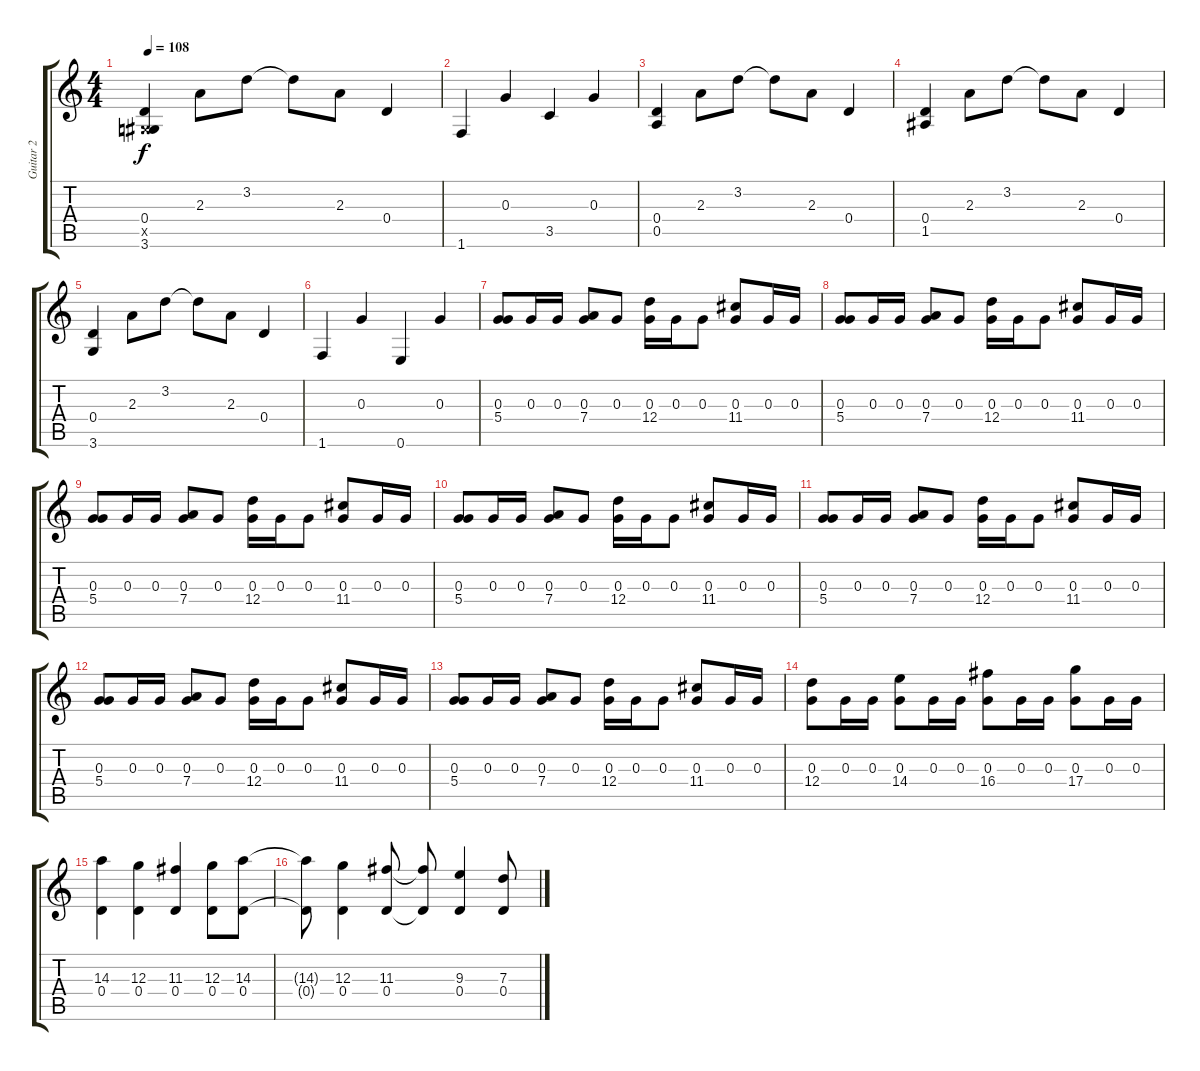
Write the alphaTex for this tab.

\track ("Guitar 2" "Guitar 2") {instrument overdrivenguitar}
\staff {score tabs}
\tuning (E4 B3 G3 D3 A2 E2) {hide}
\ts (4 4)
\tempo 108
\clef g2
\ks c
(0.4 -1.5{x} 3.6).4{dy f} 2.3.8 3.2.8 3.2{t}.8 2.3.8 0.4.4 |
1.6.4 0.3.4 3.5.4 0.3.4 |
(0.4 0.5).4 2.3.8 3.2.8 3.2{t}.8 2.3.8 0.4.4 |
(0.4 1.5).4 2.3.8 3.2.8 3.2{t}.8 2.3.8 0.4.4 |
(0.4 3.6).4 2.3.8 3.2.8 3.2{t}.8 2.3.8 0.4.4 |
1.6.4 0.3.4 0.6.4 0.3.4 |
(0.3 5.4).8 0.3.16 0.3.16 (0.3 7.4).8 0.3.8 (0.3 12.4).16 0.3.16 0.3.8 (0.3 11.4).8 0.3.16 0.3.16 |
(0.3 5.4).8 0.3.16 0.3.16 (0.3 7.4).8 0.3.8 (0.3 12.4).16 0.3.16 0.3.8 (0.3 11.4).8 0.3.16 0.3.16 |
(0.3 5.4).8 0.3.16 0.3.16 (0.3 7.4).8 0.3.8 (0.3 12.4).16 0.3.16 0.3.8 (0.3 11.4).8 0.3.16 0.3.16 |
(0.3 5.4).8 0.3.16 0.3.16 (0.3 7.4).8 0.3.8 (0.3 12.4).16 0.3.16 0.3.8 (0.3 11.4).8 0.3.16 0.3.16 |
(0.3 5.4).8 0.3.16 0.3.16 (0.3 7.4).8 0.3.8 (0.3 12.4).16 0.3.16 0.3.8 (0.3 11.4).8 0.3.16 0.3.16 |
(0.3 5.4).8 0.3.16 0.3.16 (0.3 7.4).8 0.3.8 (0.3 12.4).16 0.3.16 0.3.8 (0.3 11.4).8 0.3.16 0.3.16 |
(0.3 5.4).8 0.3.16 0.3.16 (0.3 7.4).8 0.3.8 (0.3 12.4).16 0.3.16 0.3.8 (0.3 11.4).8 0.3.16 0.3.16 |
(0.3 12.4).8 0.3.16 0.3.16 (0.3 14.4).8 0.3.16 0.3.16 (0.3 16.4).8 0.3.16 0.3.16 (0.3 17.4).8 0.3.16 0.3.16 |
(14.3 0.4).4 (12.3 0.4).4 (11.3 0.4).4 (12.3 0.4).8 (14.3 0.4).8 |
(14.3{t} 0.4{t}).8 (12.3 0.4).4 (11.3 0.4).8 (11.3{t} 0.4{t}).8 (9.3 0.4).4 (7.3 0.4).8
